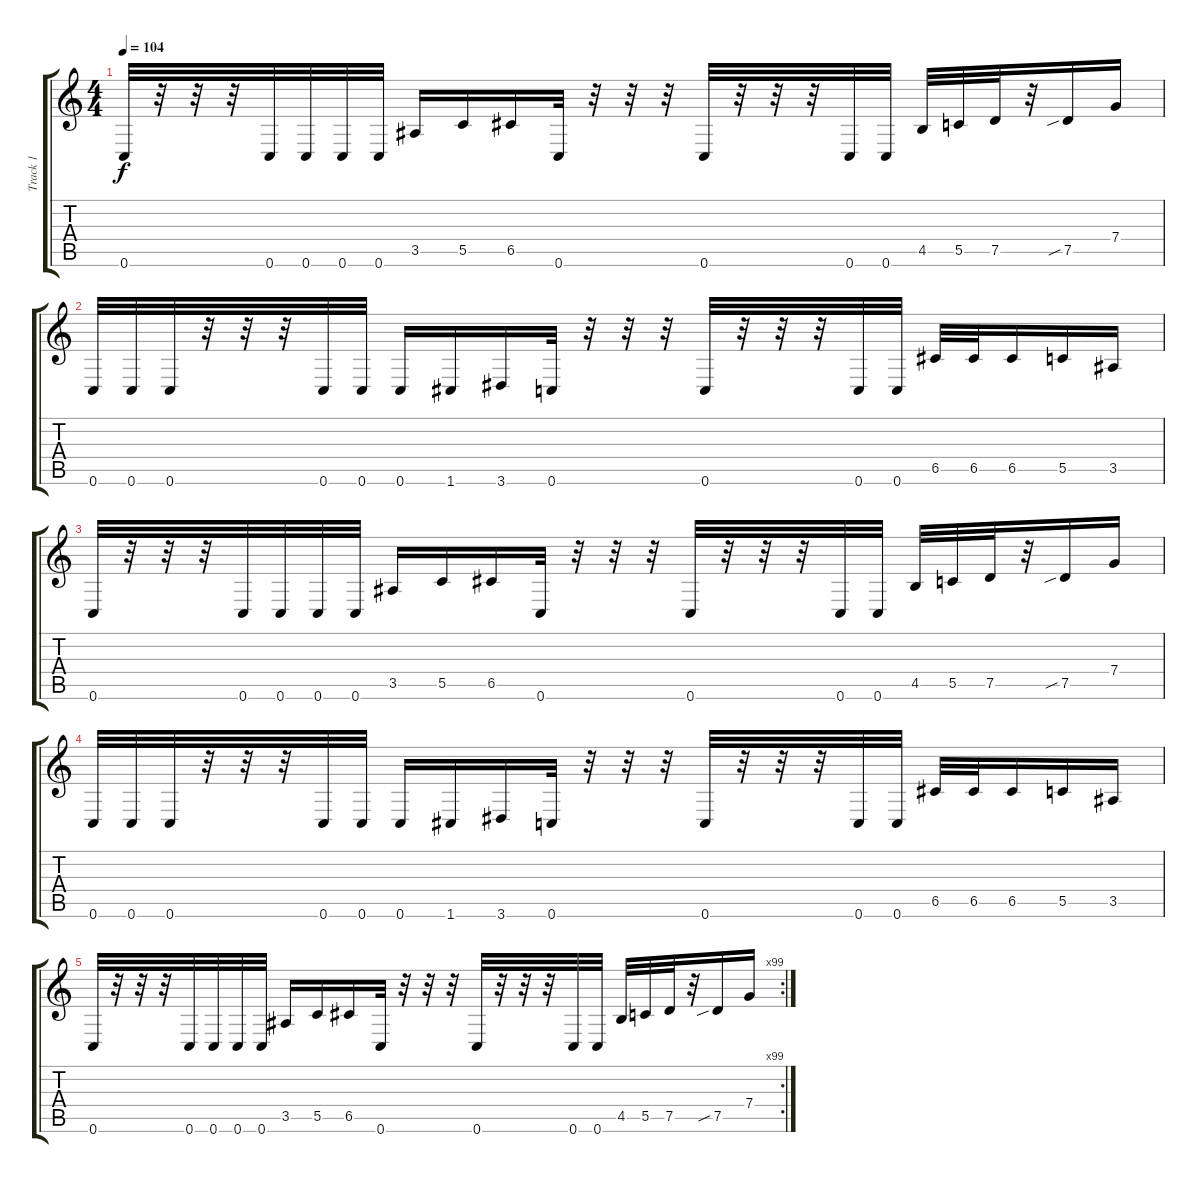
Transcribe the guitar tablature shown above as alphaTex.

\track ("Track 1" "Track 1") {instrument distortionguitar}
\staff {score tabs}
\tuning (D4 A3 F3 C3 G2 C2) {hide}
\ts (4 4)
\tempo 104
\clef g2
\ks c
0.6.32{dy f} r.32 r.32 r.32 0.6.32 0.6.32 0.6.32 0.6.32 3.5.16 5.5.16 6.5.16 0.6.32 r.32 r.32 r.32 0.6.32 r.32 r.32 r.32 0.6.32 0.6.32 4.5.32 5.5.32 7.5.32 r.32 7.5{sib}.16 7.4.16 |
0.6.32 0.6.32 0.6.32 r.32 r.32 r.32 0.6.32 0.6.32 0.6.16 1.6.16 3.6.16 0.6.32 r.32 r.32 r.32 0.6.32 r.32 r.32 r.32 0.6.32 0.6.32 6.5.32 6.5.32 6.5.16 5.5.16 3.5.16 |
0.6.32 r.32 r.32 r.32 0.6.32 0.6.32 0.6.32 0.6.32 3.5.16 5.5.16 6.5.16 0.6.32 r.32 r.32 r.32 0.6.32 r.32 r.32 r.32 0.6.32 0.6.32 4.5.32 5.5.32 7.5.32 r.32 7.5{sib}.16 7.4.16 |
0.6.32 0.6.32 0.6.32 r.32 r.32 r.32 0.6.32 0.6.32 0.6.16 1.6.16 3.6.16 0.6.32 r.32 r.32 r.32 0.6.32 r.32 r.32 r.32 0.6.32 0.6.32 6.5.32 6.5.32 6.5.16 5.5.16 3.5.16 |
\rc 99
0.6.32 r.32 r.32 r.32 0.6.32 0.6.32 0.6.32 0.6.32 3.5.16 5.5.16 6.5.16 0.6.32 r.32 r.32 r.32 0.6.32 r.32 r.32 r.32 0.6.32 0.6.32 4.5.32 5.5.32 7.5.32 r.32 7.5{sib}.16 7.4.16
